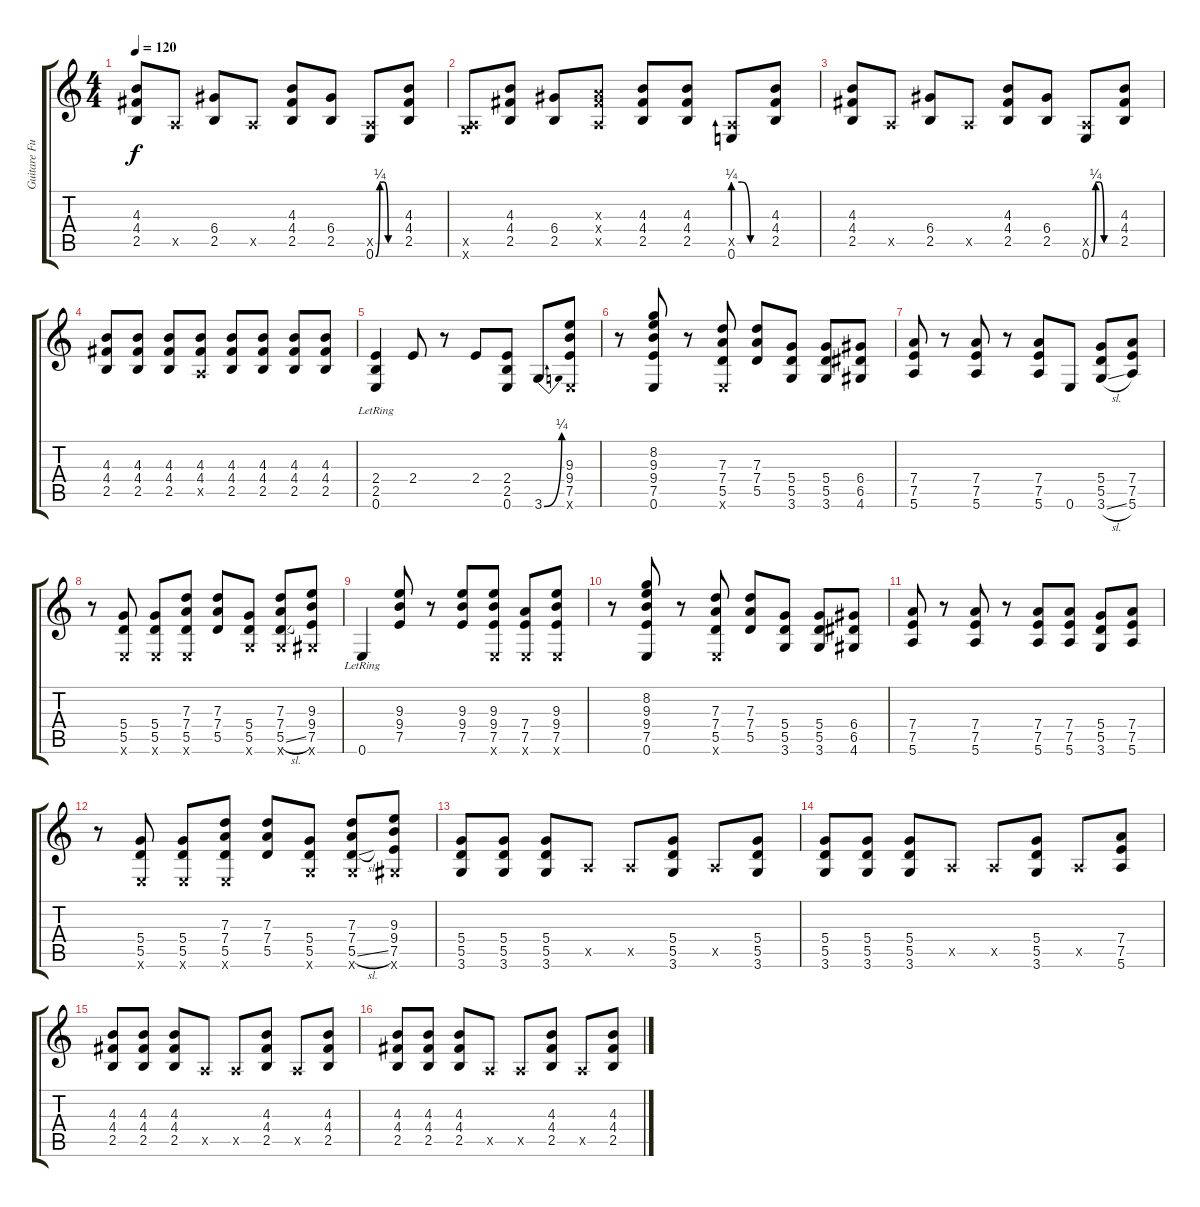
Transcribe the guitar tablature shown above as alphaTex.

\track ("Guitare Fuzz Stooges" "Guitare Fu") {instrument overdrivenguitar}
\staff {score tabs}
\tuning (E4 B3 G3 D3 A2 E2) {hide}
\ts (4 4)
\tempo 120
\clef g2
\ks c
(4.3 4.4 2.5).8{dy f} 0.5{x}.8 (6.4 2.5).8 0.5{x}.8 (4.3 4.4 2.5).8 (6.4 2.5).8 (0.5{x} 0.6{be (custom 0 0 10 1 20 1 30 0 60 0)}).8 (4.3 4.4 2.5).8 |
(0.5{x} 3.6{x}).8 (4.3 4.4 2.5).8 (6.4 2.5).8 (2.3{x} 4.4{x} 0.5{x}).8 (4.3 4.4 2.5).8 (4.3 4.4 2.5).8 (0.5{x} 0.6{be (custom 0 1 15 1 30 0 60 0)}).8 (4.3 4.4 2.5).8 |
(4.3 4.4 2.5).8 0.5{x}.8 (6.4 2.5).8 0.5{x}.8 (4.3 4.4 2.5).8 (6.4 2.5).8 (0.5{x} 0.6{be (custom 0 0 10 1 20 1 30 0 60 0)}).8 (4.3 4.4 2.5).8 |
(4.3 4.4 2.5).8 (4.3 4.4 2.5).8 (4.3 4.4 2.5).8 (4.3 4.4 0.5{x}).8 (4.3 4.4 2.5).8 (4.3 4.4 2.5).8 (4.3 4.4 2.5).8 (4.3 4.4 2.5).8 |
(2.4 2.5 0.6{lr}).4 2.4.8 r.8 2.4.8 (2.4 2.5 0.6).8 3.6{be (bend 0 0 60 1)}.8 (9.3 9.4 7.5 0.6{x}).8 |
r.8 (8.2 9.3 9.4 7.5 0.6).8 r.8 (7.3 7.4 5.5 0.6{x}).8 (7.3 7.4 5.5).8 (5.4 5.5 3.6).8 (5.4 5.5 3.6).8 (6.4 6.5 4.6).8 |
(7.4 7.5 5.6).8 r.8 (7.4 7.5 5.6).8 r.8 (7.4 7.5 5.6).8 0.6.8 (5.4 5.5 3.6{sl}).8 (7.4 7.5 5.6).8 |
r.8 (5.4 5.5 0.6{x}).8 (5.4 5.5 0.6{x}).8 (7.3 7.4 5.5 0.6{x}).8 (7.3 7.4 5.5).8 (5.4 5.5 3.6{x}).8 (7.3 7.4 5.5{sl} 3.6{x}).8 (9.3 9.4 7.5 4.6{x}).8 |
0.6{lr}.4 (9.3 9.4 7.5).8 r.8 (9.3 9.4 7.5).8 (9.3 9.4 7.5 0.6{x}).8 (7.4 7.5 0.6{x}).8 (9.3 9.4 7.5 0.6{x}).8 |
r.8 (8.2 9.3 9.4 7.5 0.6).8 r.8 (7.3 7.4 5.5 0.6{x}).8 (7.3 7.4 5.5).8 (5.4 5.5 3.6).8 (5.4 5.5 3.6).8 (6.4 6.5 4.6).8 |
(7.4 7.5 5.6).8 r.8 (7.4 7.5 5.6).8 r.8 (7.4 7.5 5.6).8 (7.4 7.5 5.6).8 (5.4 5.5 3.6).8 (7.4 7.5 5.6).8 |
r.8 (5.4 5.5 0.6{x}).8 (5.4 5.5 0.6{x}).8 (7.3 7.4 5.5 0.6{x}).8 (7.3 7.4 5.5).8 (5.4 5.5 3.6{x}).8 (7.3 7.4 5.5{sl} 3.6{x}).8 (9.3 9.4 7.5 4.6{x}).8 |
(5.4 5.5 3.6).8 (5.4 5.5 3.6).8 (5.4 5.5 3.6).8 0.5{x}.8 0.5{x}.8 (5.4 5.5 3.6).8 0.5{x}.8 (5.4 5.5 3.6).8 |
(5.4 5.5 3.6).8 (5.4 5.5 3.6).8 (5.4 5.5 3.6).8 0.5{x}.8 0.5{x}.8 (5.4 5.5 3.6).8 0.5{x}.8 (7.4 7.5 5.6).8 |
(4.3 4.4 2.5).8 (4.3 4.4 2.5).8 (4.3 4.4 2.5).8 0.5{x}.8 0.5{x}.8 (4.3 4.4 2.5).8 0.5{x}.8 (4.3 4.4 2.5).8 |
(4.3 4.4 2.5).8 (4.3 4.4 2.5).8 (4.3 4.4 2.5).8 0.5{x}.8 0.5{x}.8 (4.3 4.4 2.5).8 0.5{x}.8 (4.3 4.4 2.5).8
